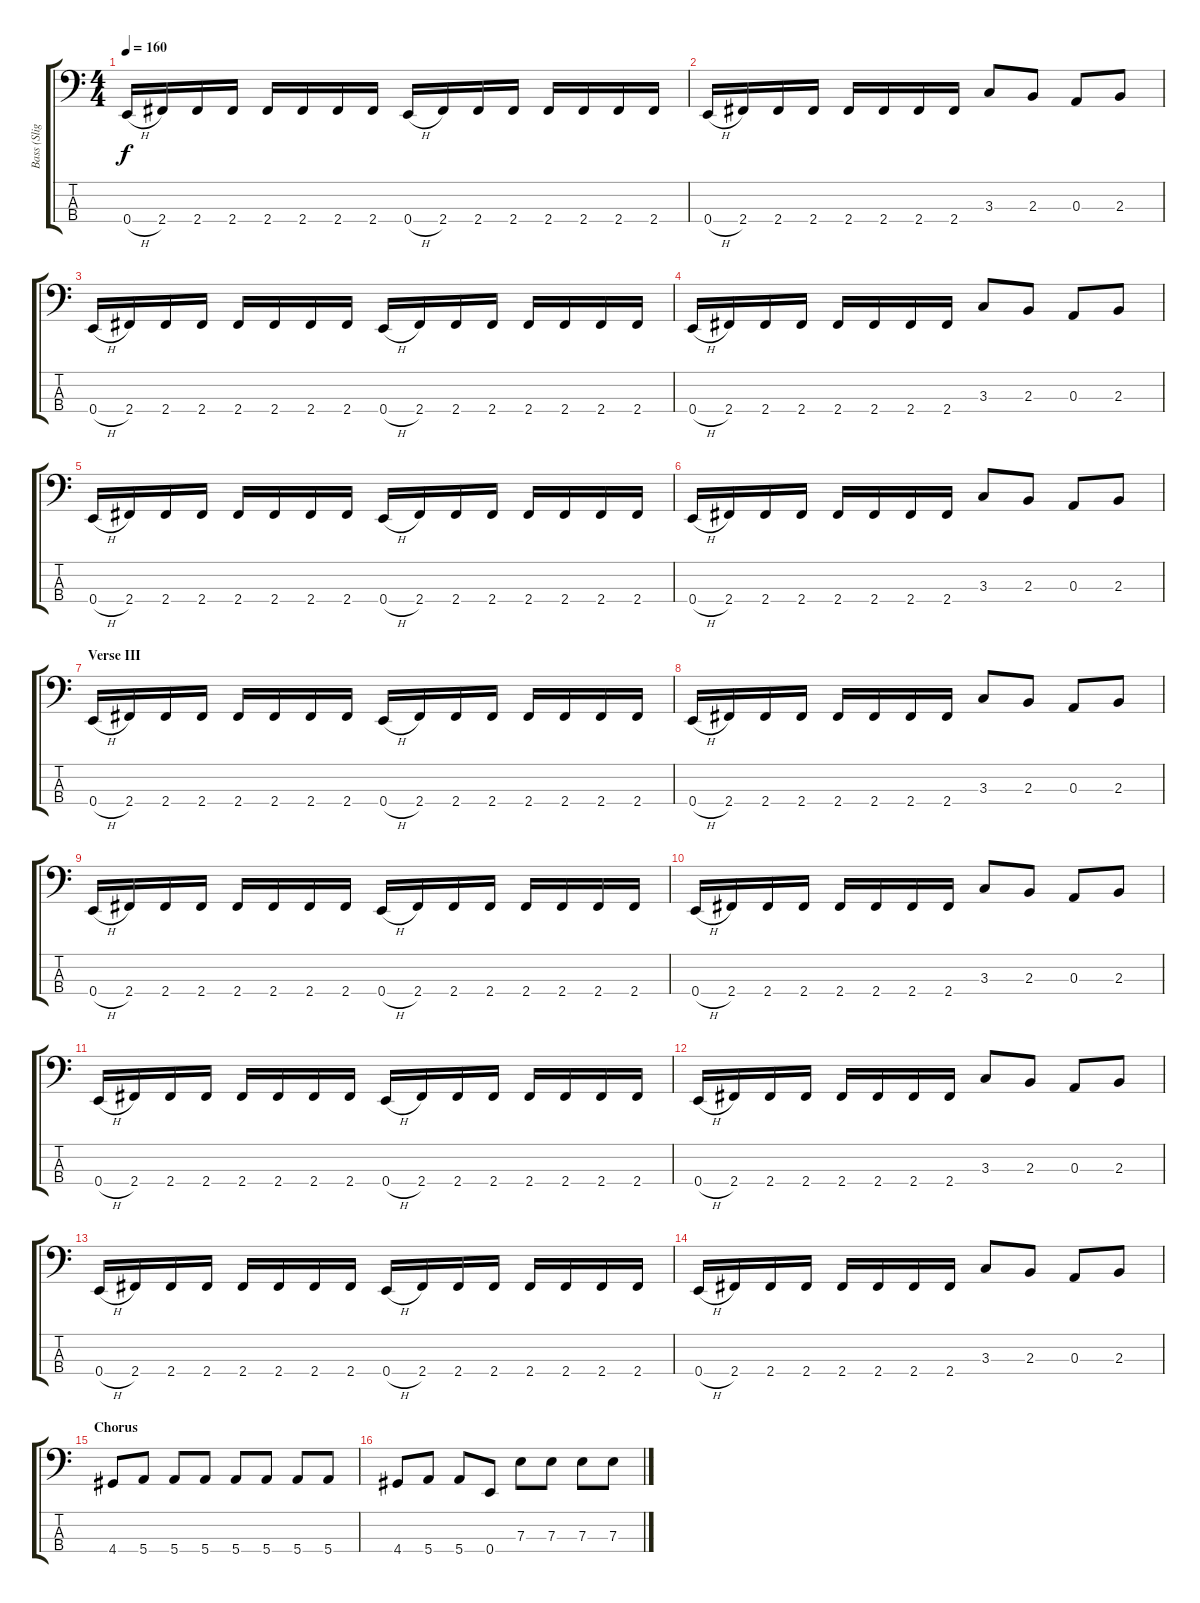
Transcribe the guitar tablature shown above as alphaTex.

\track ("Bass (Slight distortion)" "Bass (Slig") {instrument electricbassfinger}
\staff {score tabs}
\tuning (G2 D2 A1 E1) {hide}
\ts (4 4)
\tempo 160
\clef f4
\ks c
0.4{h}.16{dy f} 2.4.16 2.4.16 2.4.16 2.4.16 2.4.16 2.4.16 2.4.16 0.4{h}.16 2.4.16 2.4.16 2.4.16 2.4.16 2.4.16 2.4.16 2.4.16 |
0.4{h}.16 2.4.16 2.4.16 2.4.16 2.4.16 2.4.16 2.4.16 2.4.16 3.3.8 2.3.8 0.3.8 2.3.8 |
0.4{h}.16 2.4.16 2.4.16 2.4.16 2.4.16 2.4.16 2.4.16 2.4.16 0.4{h}.16 2.4.16 2.4.16 2.4.16 2.4.16 2.4.16 2.4.16 2.4.16 |
0.4{h}.16 2.4.16 2.4.16 2.4.16 2.4.16 2.4.16 2.4.16 2.4.16 3.3.8 2.3.8 0.3.8 2.3.8 |
0.4{h}.16 2.4.16 2.4.16 2.4.16 2.4.16 2.4.16 2.4.16 2.4.16 0.4{h}.16 2.4.16 2.4.16 2.4.16 2.4.16 2.4.16 2.4.16 2.4.16 |
0.4{h}.16 2.4.16 2.4.16 2.4.16 2.4.16 2.4.16 2.4.16 2.4.16 3.3.8 2.3.8 0.3.8 2.3.8 |
\section ("" "Verse III")
0.4{h}.16 2.4.16 2.4.16 2.4.16 2.4.16 2.4.16 2.4.16 2.4.16 0.4{h}.16 2.4.16 2.4.16 2.4.16 2.4.16 2.4.16 2.4.16 2.4.16 |
0.4{h}.16 2.4.16 2.4.16 2.4.16 2.4.16 2.4.16 2.4.16 2.4.16 3.3.8 2.3.8 0.3.8 2.3.8 |
0.4{h}.16 2.4.16 2.4.16 2.4.16 2.4.16 2.4.16 2.4.16 2.4.16 0.4{h}.16 2.4.16 2.4.16 2.4.16 2.4.16 2.4.16 2.4.16 2.4.16 |
0.4{h}.16 2.4.16 2.4.16 2.4.16 2.4.16 2.4.16 2.4.16 2.4.16 3.3.8 2.3.8 0.3.8 2.3.8 |
0.4{h}.16 2.4.16 2.4.16 2.4.16 2.4.16 2.4.16 2.4.16 2.4.16 0.4{h}.16 2.4.16 2.4.16 2.4.16 2.4.16 2.4.16 2.4.16 2.4.16 |
0.4{h}.16 2.4.16 2.4.16 2.4.16 2.4.16 2.4.16 2.4.16 2.4.16 3.3.8 2.3.8 0.3.8 2.3.8 |
0.4{h}.16 2.4.16 2.4.16 2.4.16 2.4.16 2.4.16 2.4.16 2.4.16 0.4{h}.16 2.4.16 2.4.16 2.4.16 2.4.16 2.4.16 2.4.16 2.4.16 |
0.4{h}.16 2.4.16 2.4.16 2.4.16 2.4.16 2.4.16 2.4.16 2.4.16 3.3.8 2.3.8 0.3.8 2.3.8 |
\section ("" "Chorus")
4.4.8 5.4.8 5.4.8 5.4.8 5.4.8 5.4.8 5.4.8 5.4.8 |
4.4.8 5.4.8 5.4.8 0.4.8 7.3.8 7.3.8 7.3.8 7.3.8
